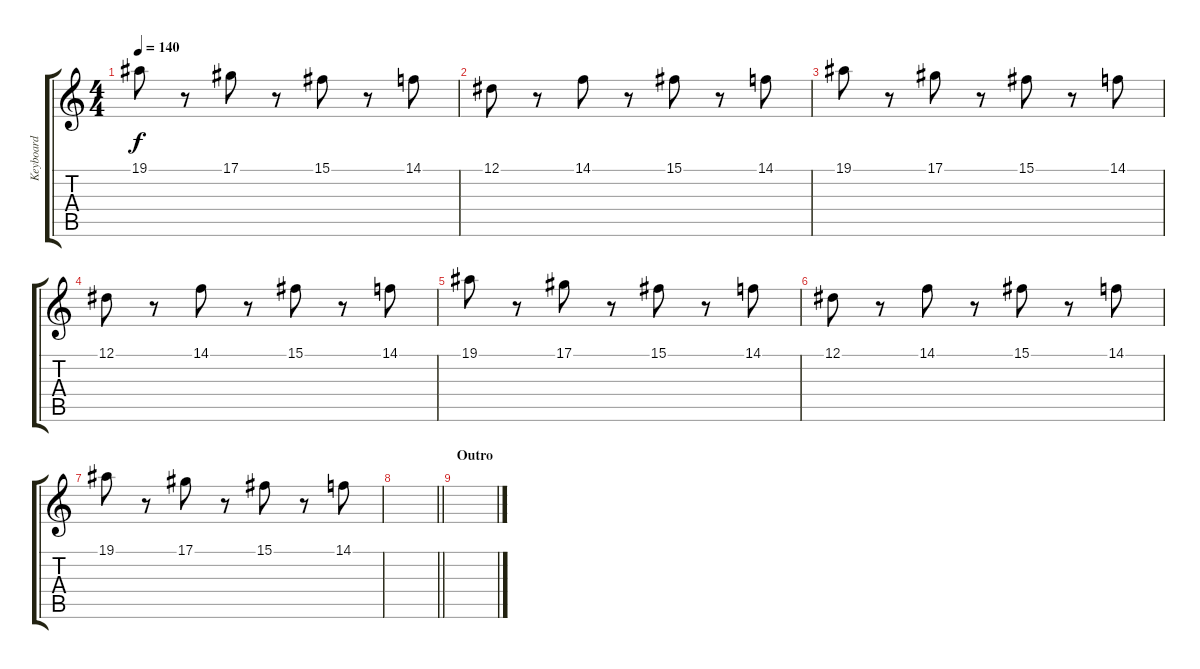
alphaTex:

\track ("Keyboard" "Keyboard") {instrument honkytonkpiano}
\staff {score tabs}
\tuning (Eb4 Bb3 Gb3 Db3 Ab2 Db2) {hide}
\ts (4 4)
\tempo 140
\clef g2
\ks c
19.1.8{dy f} r.8 17.1.8 r.8 15.1.8 r.8 14.1.8 |
12.1.8 r.8 14.1.8 r.8 15.1.8 r.8 14.1.8 |
19.1.8 r.8 17.1.8 r.8 15.1.8 r.8 14.1.8 |
12.1.8 r.8 14.1.8 r.8 15.1.8 r.8 14.1.8 |
19.1.8 r.8 17.1.8 r.8 15.1.8 r.8 14.1.8 |
12.1.8 r.8 14.1.8 r.8 15.1.8 r.8 14.1.8 |
19.1.8 r.8 17.1.8 r.8 15.1.8 r.8 14.1.8 |
\barLineRight lightlight
|
\section ("" "Outro")
